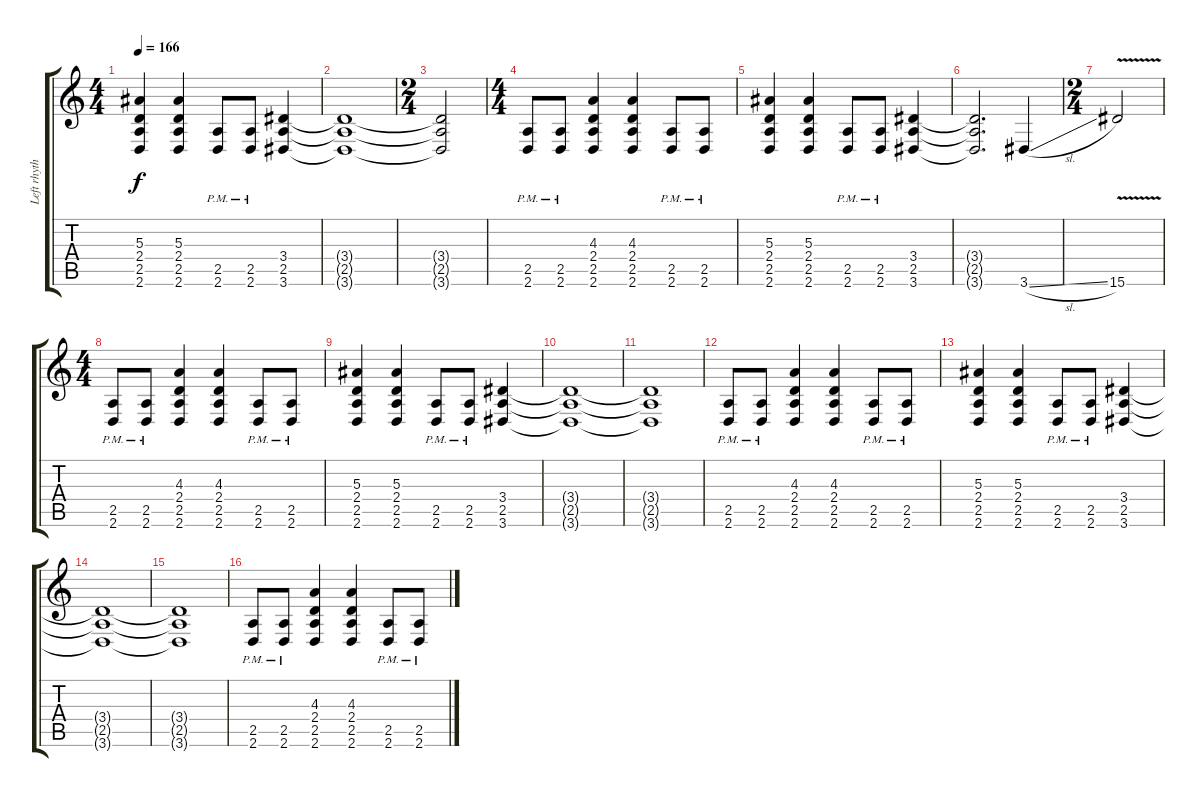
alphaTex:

\track ("Left rhythm" "Left rhyth") {instrument distortionguitar}
\staff {score tabs}
\tuning (D4 A3 F3 C3 G2 C2) {hide}
\ts (4 4)
\tempo 166
\clef g2
\ks c
(5.3 2.4 2.5 2.6).4{dy f} (5.3 2.4 2.5 2.6).4 (2.5{pm} 2.6{pm}).8 (2.5{pm} 2.6{pm}).8 (3.4 2.5 3.6).4 |
(3.4{t} 2.5{t} 3.6{t}).1 |
\ts (2 4)
(3.4{t} 2.5{t} 3.6{t}).2 |
\ts (4 4)
(2.5{pm} 2.6{pm}).8 (2.5{pm} 2.6{pm}).8 (4.3 2.4 2.5 2.6).4 (4.3 2.4 2.5 2.6).4 (2.5{pm} 2.6{pm}).8 (2.5{pm} 2.6{pm}).8 |
(5.3 2.4 2.5 2.6).4 (5.3 2.4 2.5 2.6).4 (2.5{pm} 2.6{pm}).8 (2.5{pm} 2.6{pm}).8 (3.4 2.5 3.6).4 |
(3.4{t} 2.5{t} 3.6{t}).2{d} 3.6{sl}.4 |
\ts (2 4)
15.6{v}.2 |
\ts (4 4)
(2.5{pm} 2.6{pm}).8 (2.5{pm} 2.6{pm}).8 (4.3 2.4 2.5 2.6).4 (4.3 2.4 2.5 2.6).4 (2.5{pm} 2.6{pm}).8 (2.5{pm} 2.6{pm}).8 |
(5.3 2.4 2.5 2.6).4 (5.3 2.4 2.5 2.6).4 (2.5{pm} 2.6{pm}).8 (2.5{pm} 2.6{pm}).8 (3.4 2.5 3.6).4 |
(3.4{t} 2.5{t} 3.6{t}).1 |
(3.4{t} 2.5{t} 3.6{t}).1 |
(2.5{pm} 2.6{pm}).8 (2.5{pm} 2.6{pm}).8 (4.3 2.4 2.5 2.6).4 (4.3 2.4 2.5 2.6).4 (2.5{pm} 2.6{pm}).8 (2.5{pm} 2.6{pm}).8 |
(5.3 2.4 2.5 2.6).4 (5.3 2.4 2.5 2.6).4 (2.5{pm} 2.6{pm}).8 (2.5{pm} 2.6{pm}).8 (3.4 2.5 3.6).4 |
(3.4{t} 2.5{t} 3.6{t}).1 |
(3.4{t} 2.5{t} 3.6{t}).1 |
(2.5{pm} 2.6{pm}).8 (2.5{pm} 2.6{pm}).8 (4.3 2.4 2.5 2.6).4 (4.3 2.4 2.5 2.6).4 (2.5{pm} 2.6{pm}).8 (2.5{pm} 2.6{pm}).8
